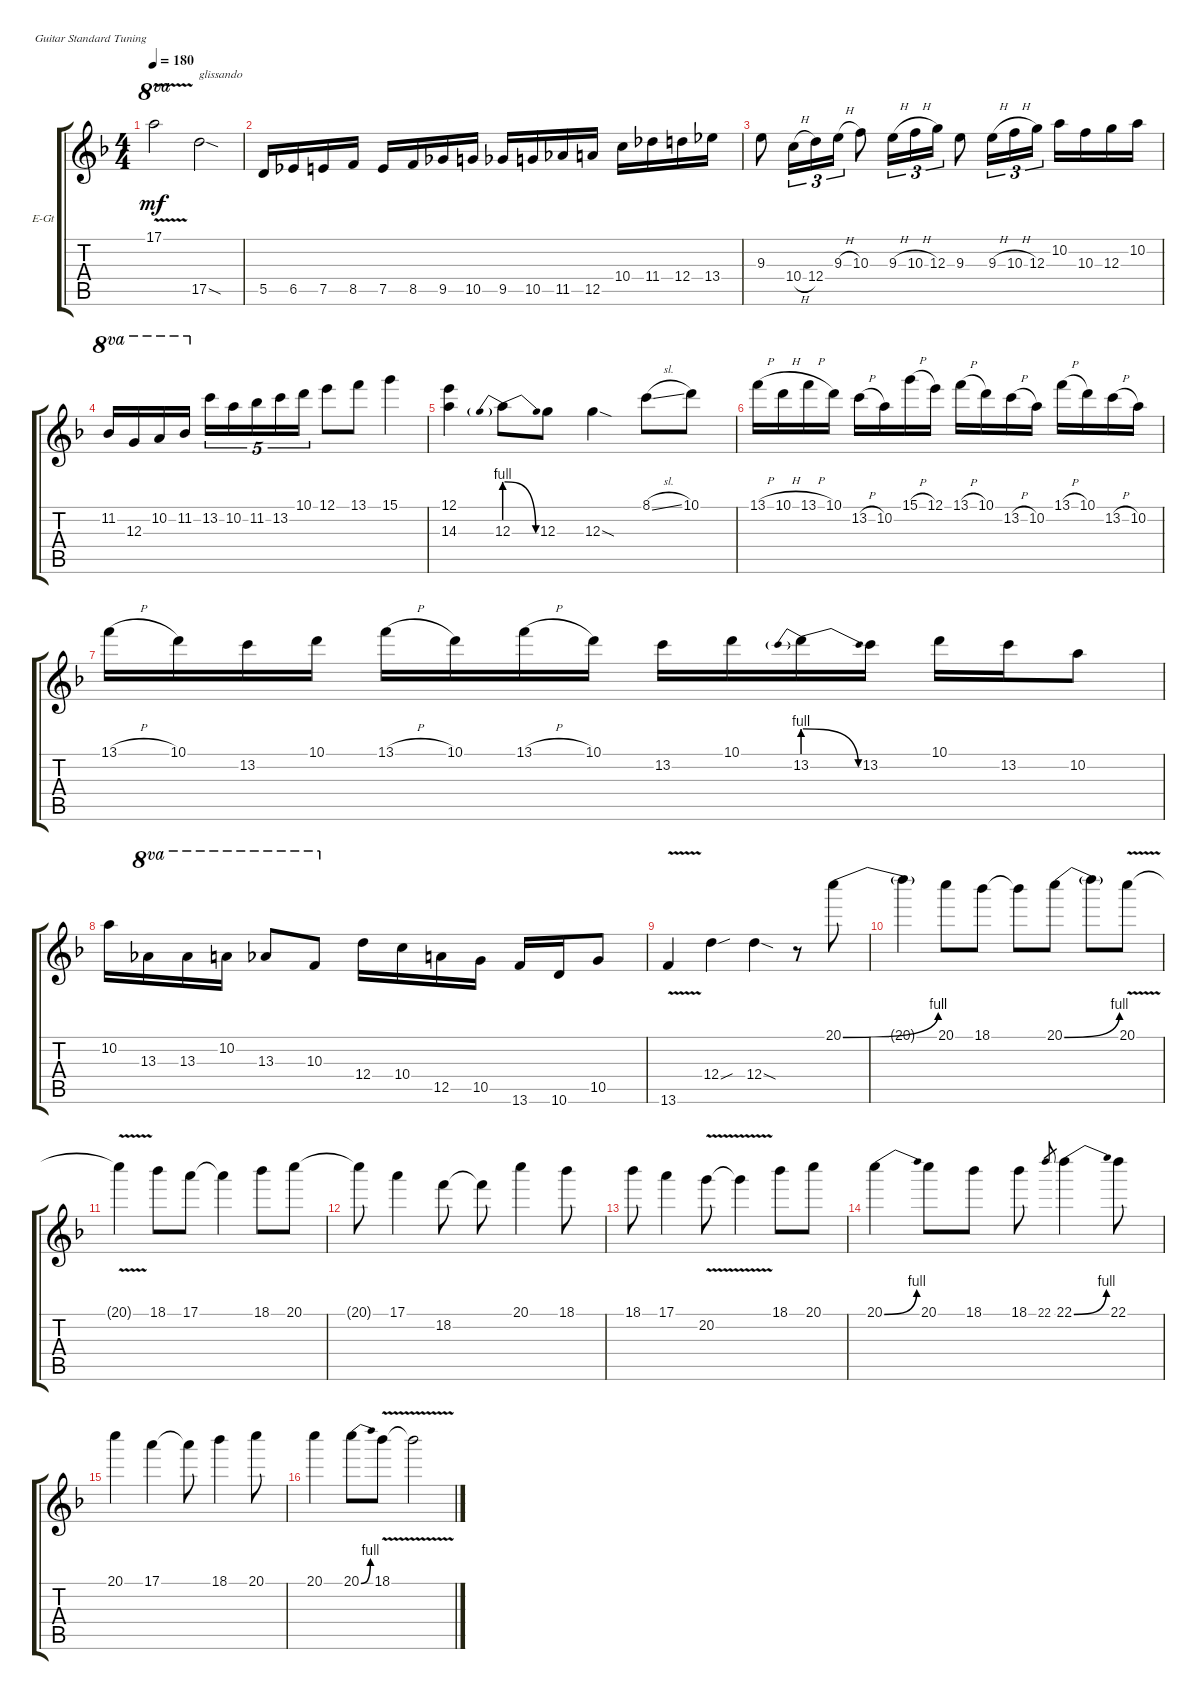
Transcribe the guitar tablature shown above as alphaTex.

\defaultSystemsLayout 4
\bracketExtendMode groupsimilarinstruments
\firstSystemTrackNameOrientation horizontal
\otherSystemsTrackNameOrientation horizontal
\track ("Electric Guitar" "E-Gt") {instrument overdrivenguitar}
\staff {score tabs}
\tuning (E4 B3 G3 D3 A2 E2)
\ts (4 4)
\tempo 180
\clef g2
\ks f
17.1{v t}.2{ot 8va dy mf} 17.5{sod}.2{txt "glissando"} |
5.5.16 6.5.16 7.5.16 8.5.16 7.5.16 8.5.16 9.5.16 10.5.16 9.5.16 10.5.16 11.5.16 12.5.16 10.4.16 11.4.16 12.4.16 13.4.16 |
9.3.8 10.4{h}.16{tu (3 2)} 12.4.16{tu (3 2)} 9.3{h}.16{tu (3 2)} 10.3.8 9.3{h}.16{tu (3 2)} 10.3{h}.16{tu (3 2)} 12.3.16{tu (3 2)} 9.3.8 9.3{h}.16{tu (3 2)} 10.3{h}.16{tu (3 2)} 12.3.16{tu (3 2)} 10.2.16 10.3.16 12.3.16 10.2.16 |
11.2.16{ot 8va} 12.3.16{ot 8va} 10.2.16{ot 8va} 11.2.16{ot 8va} 13.2.16{tu (5 4)} 10.2.16{tu (5 4)} 11.2.16{tu (5 4)} 13.2.16{tu (5 4)} 10.1.16{tu (5 4)} 12.1.8 13.1.8 15.1.4 |
(12.1 14.3).4 12.3{be (prebendrelease 0 4 15 0)}.8 12.3.8 12.3{sod}.4 8.1{sl}.8 10.1.8 |
13.1{h}.16 10.1{h}.16 13.1{h}.16 10.1.16 13.2{h}.16 10.2.16 15.1{h}.16 12.1.16 13.1{h}.16 10.1.16 13.2{h}.16 10.2.16 13.1{h}.16 10.1.16 13.2{h}.16 10.2.16 |
13.1{h}.16 10.1.16 13.2.16 10.1.16 13.1{h}.16 10.1.16 13.1{h}.16 10.1.16 13.2.16 10.1.16 13.2{be (prebendrelease 0 4 15 0)}.16 13.2.16 10.1.16 13.2.16 10.2.8 |
10.2.16 13.3.16{ot 8va} 13.3.16{ot 8va} 10.2.16{ot 8va} 13.3.8{ot 8va} 10.3.8{ot 8va} 12.4.16 10.4.16 12.5.16 10.5.16 13.6.16 10.6.16 10.5.8 |
13.6{v}.4 12.4{sou}.4 12.4{sod}.4 r.8 20.1{be (bend 0 0 15.6 4)}.8 |
20.1{t}.4 20.1.8 18.1.8 18.1{t}.8 20.1{be (bend 0 0 14.399999999999999 4)}.8 20.1{t}.8 20.1{v}.8 |
20.1{v t}.4 18.1.8 17.1.8 17.1{t}.4 18.1.8 20.1.8 |
20.1{t}.8 17.1.4 18.2.8 18.2{t}.8 20.1.4 18.1.8 |
18.1.8 17.1.4 20.2{v}.8 20.2{t}.4 18.1.8 20.1.8 |
20.1{be (bend 0 0 15 4)}.4 20.1.8 18.1.8 18.1.8 22.1.8{gr} 22.1{be (bend 0 0 15.6 4)}.4 22.1.8 |
20.1.4 17.1.4 17.1{t}.8 18.1.4 20.1.8 |
20.1.4 20.1{be (bend 0 0 16.2 4)}.8 18.1{v}.8 18.1{v t}.2
